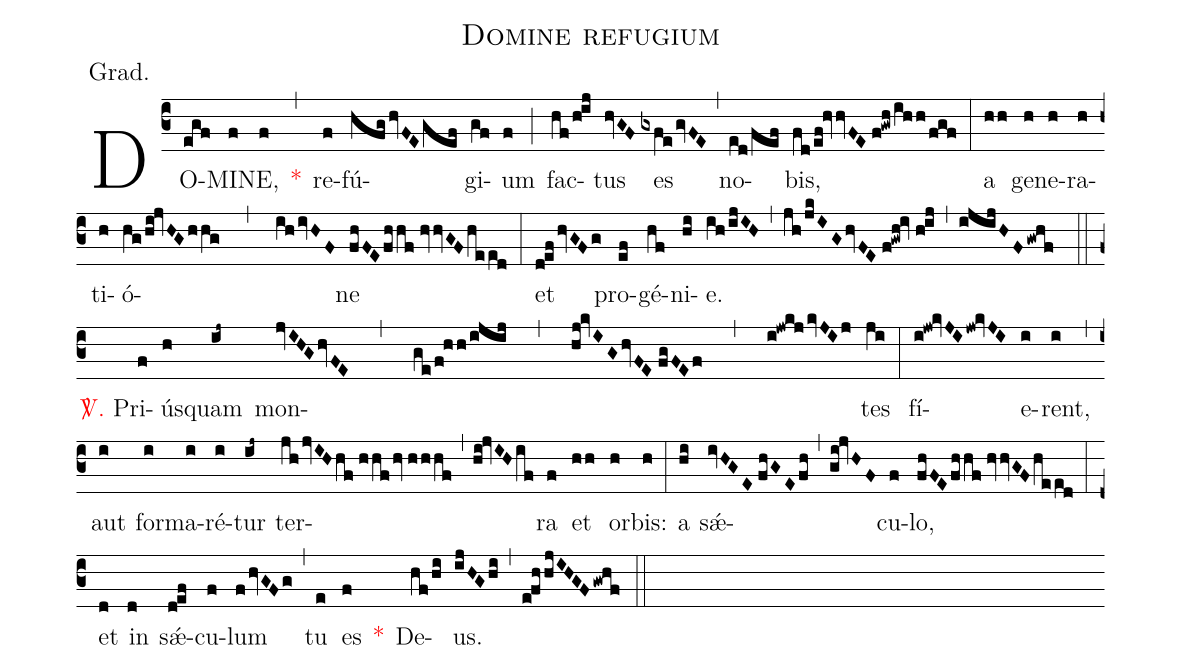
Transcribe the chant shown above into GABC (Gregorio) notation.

name:Domine refugium;
annotation:Grad.;
mode:II.;
office-part:Gradual;
%%
(c3) DO(egf)MI(f)NE,(f) <v>\red{*}</v>(,) re(f)fú(hfg/hvFE/gef)gi(gf)um(f) (;) fac(hf/h!ij)tus(hvGF) es(gxfe/gvFE) (,) no(ed/fef)bis,(fd/ef!hvvFE//f!gwh/ihh/fgf) (:) a(hh) ge(h)ne(h)ra(h)ti(h)ó(hg/hi!jvHG/hhg , ih/ivHF)ne(fhFE/fhhf//hvvGF/heed) (:) et(d!ef/hvGFg) pro(ef)gé(hf)ni(hi)e.(ih/ijIH) (,) (jh/jkIG/hvFE//f!gwh!iv//h!ij) (,) (ijijHF/gwhf) (::) <v>\red{\Vbar.}</v> Pri(f)ús(h)quam(ij~) mon(jvIHG/hvFE , ge/f!hh/ijij , hj!kvIG/hvFE//fgFEf , i!jwkj/kvJIj)tes(ji) (:) fí(i!jw!kvJI/jw!kvJI)e(i)rent,(i) (,) aut(i) for(i)ma(i)ré(i)tur(ij~) ter(jh/jvIHhf//hhf/hv//hhhf,hi!jvIH/if)ra(f) et(hh) or(h)bis:(h) (:) a(hi) s<sp>'ae</sp>(ivHGE//fhGE/fh,gi!jvHF)cu(f)lo,(fhFE/fhhf//hvvGF/heed) (:) et(d) in(d) s<sp>'ae</sp>(d!ef)cu(f)lum(f/hvGFg) (,) tu(e) es(f) <v>\red{*}</v>() De(hf/hi)us.(ijHG/hi) (,) (e!fh/hjIHGF/gwhf) (::)
